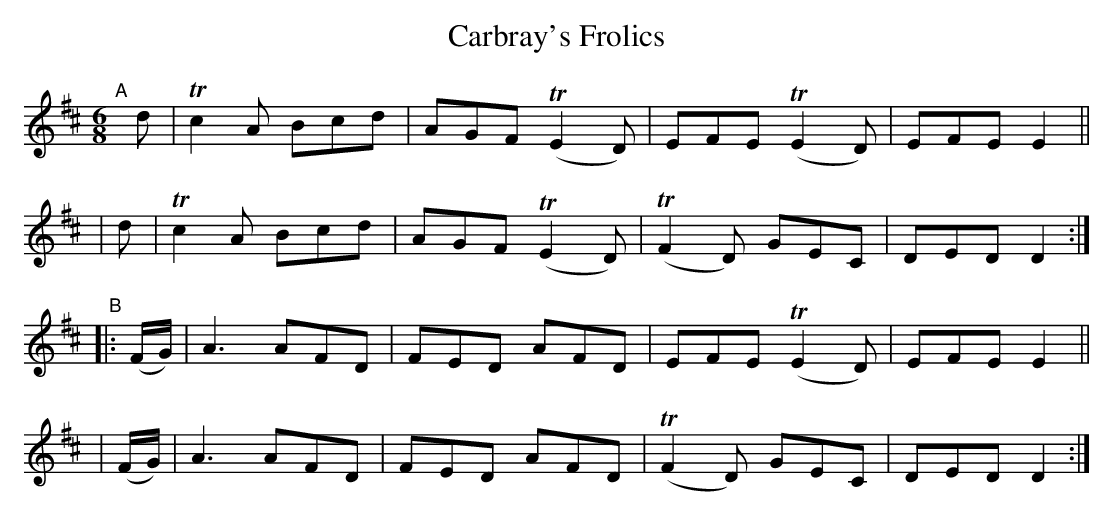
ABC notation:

X:1
T: Carbray's Frolics
M: 6/8
L: 1/8
K: D
"^A"[|] d \
| Tc2A Bcd | AGF (TE2D) | EFE (TE2D) | EFE E2 ||
| d | Tc2A Bcd | AGF (TE2D) | (TF2D) GEC | DED D2 :|
"^B"|: (F/G/) \
| A3 AFD | FED AFD | EFE (TE2D) | EFE E2 ||
| (F/G/) | A3 AFD | FED AFD | (TF2D) GEC | DED D2 :|
